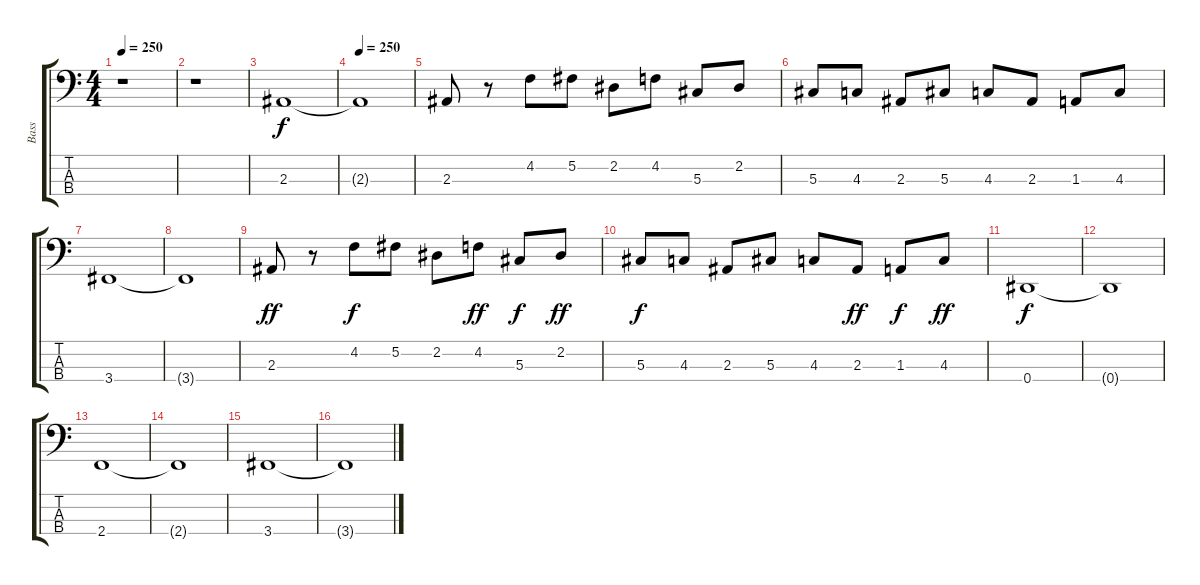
\track ("Bass" "Bass") {instrument electricbasspick}
\staff {score tabs}
\tuning (Gb2 Db2 Ab1 Eb1) {hide}
\ts (4 4)
\tempo 250
\clef f4
\ks c
r.1{dy f instrument electricbasspick} |
r.1 |
2.3.1 |
\tempo 250
2.3{t}.1 |
2.3.8 r.8 4.2.8 5.2.8 2.2.8 4.2.8 5.3.8 2.2.8 |
5.3.8 4.3.8 2.3.8 5.3.8 4.3.8 2.3.8 1.3.8 4.3.8 |
3.4.1 |
3.4{t}.1 |
2.3.8{dy ff} r.8 4.2.8{dy f} 5.2.8 2.2.8 4.2.8{dy ff} 5.3.8{dy f} 2.2.8{dy ff} |
5.3.8{dy f} 4.3.8 2.3.8 5.3.8 4.3.8 2.3.8{dy ff} 1.3.8{dy f} 4.3.8{dy ff} |
0.4.1{dy f} |
0.4{t}.1 |
2.4.1 |
2.4{t}.1 |
3.4.1 |
3.4{t}.1
